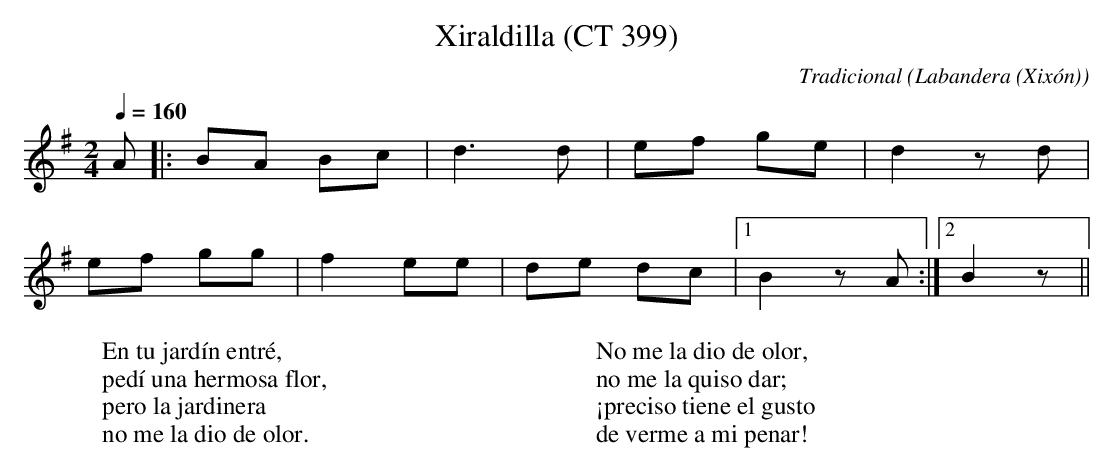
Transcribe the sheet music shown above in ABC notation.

X:1
T:Xiraldilla (CT 399)
C:Tradicional
O:Labandera (Xixón)
M:2/4
L:1/8
Q:1/4=160
K:G
A|: BA Bc|d3 d|ef ge|d2 zd|
ef gg|f2 ee|de dc|[1 B2 zA :|[2 B2 z||
W:En tu jardín entré,
W:pedí una hermosa flor,
W:pero la jardinera
W:no me la dio de olor.
W:
W:No me la dio de olor,
W:no me la quiso dar;
W:¡preciso tiene el gusto
W:de verme a mi penar!
W:
